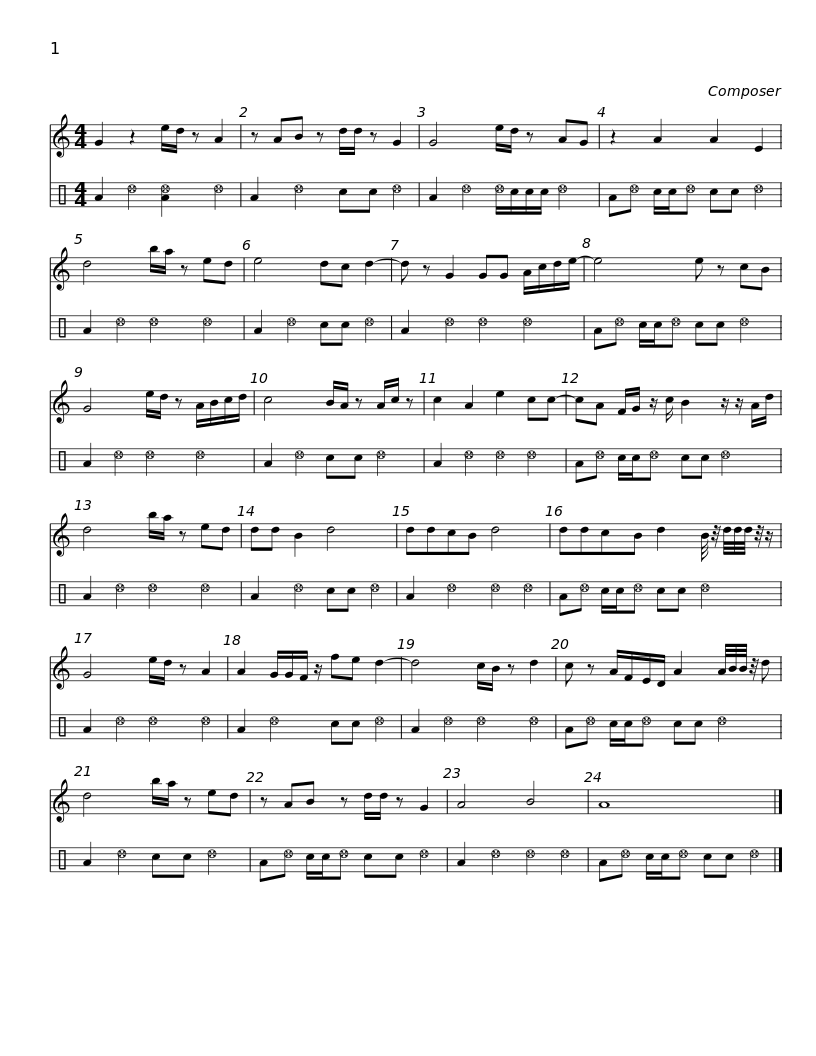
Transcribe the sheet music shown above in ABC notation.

X:1
%%score 1 2
L:1/8
M:4/4
I:linebreak $
K:C
V:1 treble
V:2 perc
K:none
V:1
 G2 z2 e/d/ z A2 | z AB z d/d/ z G2 | G4 e/d/ z AG | z2 A2 A2 E2 |$ d4 b/a/ z ed | %5
 e4 dc d2- | d z G2 GG A/c/d/e/- | e4 e z cB |$ G4 e/d/ z A/B/c/d/ | c4 B/A/ z A/c/ z | %10
 c2 A2 e2 cc- | cA F/G/ z/ c/ B2 z/ z/ A/d/ |$ d4 b/a/ z ed | dd B2 d4 | ddcB d4 | %15
 ddcB d2 B/4 z/4 d/4d/4d/4 z/4 z/ |$ G4 e/d/ z A2 | A2 G/G/F/ z/ fe d2- | d4 c/B/ z d2 | c z A/F/E/D/ A2 A/4B/4B/4 z/4 d |$ %20
 d4 b/a/ z ed | z AB z d/d/ z G2 | A4 B4 | A8 |] %24
V:2
 A2 _d2 [A_d]2 _d2 | A2 _d2 cc _d2 | A2 _d2 _d/c/c/c/ _d2 | A_d c/c/_d cc _d2 |$ A2 _d2 _d2 _d2 | %5
 A2 _d2 cc _d2 | A2 _d2 _d2 _d2 | A_d c/c/_d cc _d2 |$ A2 _d2 _d2 _d2 | A2 _d2 cc _d2 | %10
 A2 _d2 _d2 _d2 | A_d c/c/_d cc _d2 |$ A2 _d2 _d2 _d2 | A2 _d2 cc _d2 | A2 _d2 _d2 _d2 | %15
 A_d c/c/_d cc _d2 |$ A2 _d2 _d2 _d2 | A2 _d2 cc _d2 | A2 _d2 _d2 _d2 | A_d c/c/_d cc _d2 |$ %20
 A2 _d2 cc _d2 | A_d c/c/_d cc _d2 | A2 _d2 _d2 _d2 | A_d c/c/_d cc _d2 |] %24
